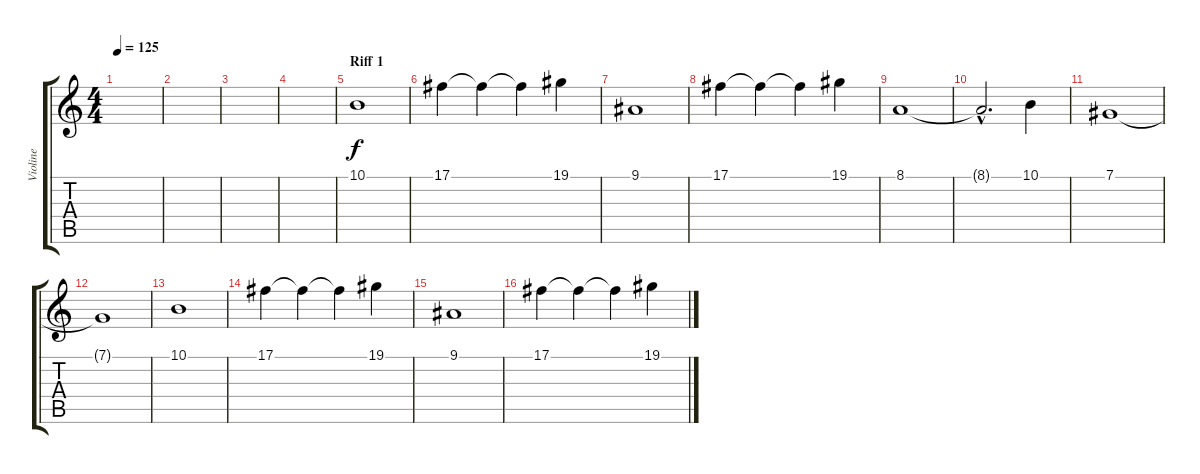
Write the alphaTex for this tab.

\track ("Violine" "Violine") {instrument violin}
\staff {score tabs}
\tuning (Db4 Ab3 E3 B2 Gb2 Db2) {hide}
\ts (4 4)
\tempo 125
\clef g2
\ks c
|
|
|
|
\section ("" "Riff 1")
10.1.1 |
17.1.4 17.1{t}.4 17.1{t}.4 19.1.4 |
9.1.1 |
17.1.4 17.1{t}.4 17.1{t}.4 19.1.4 |
8.1.1 |
8.1{hac t}.2{d} 10.1.4 |
7.1.1 |
7.1{t}.1 |
10.1.1 |
17.1.4 17.1{t}.4 17.1{t}.4 19.1.4 |
9.1.1 |
17.1.4 17.1{t}.4 17.1{t}.4 19.1.4
